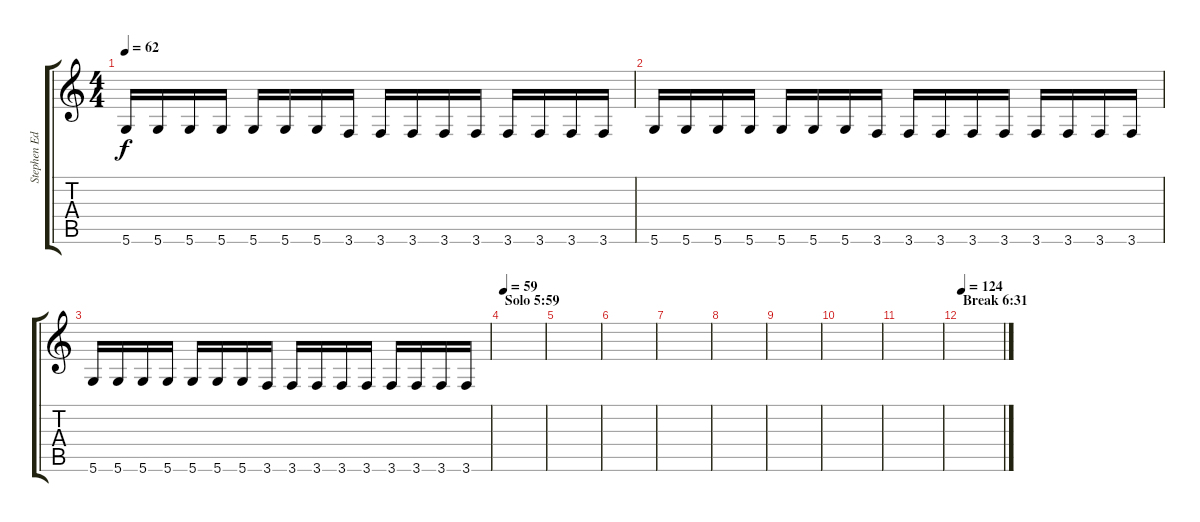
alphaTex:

\track ("Stephen Edmondson" "Stephen Ed") {instrument electricbassfinger}
\staff {score tabs}
\tuning (D4 A3 F3 C3 G2 D2) {hide}
\ts (4 4)
\tempo 62
\clef g2
\ks c
5.6.16{dy f} 5.6.16 5.6.16 5.6.16 5.6.16 5.6.16 5.6.16 3.6.16 3.6.16 3.6.16 3.6.16 3.6.16 3.6.16 3.6.16 3.6.16 3.6.16 |
5.6.16 5.6.16 5.6.16 5.6.16 5.6.16 5.6.16 5.6.16 3.6.16 3.6.16 3.6.16 3.6.16 3.6.16 3.6.16 3.6.16 3.6.16 3.6.16 |
5.6.16 5.6.16 5.6.16 5.6.16 5.6.16 5.6.16 5.6.16 3.6.16 3.6.16 3.6.16 3.6.16 3.6.16 3.6.16 3.6.16 3.6.16 3.6.16 |
\section ("" "Solo 5:59")
\tempo 59
|
|
|
|
|
|
|
|
\section ("" "Break 6:31")
\tempo 124
